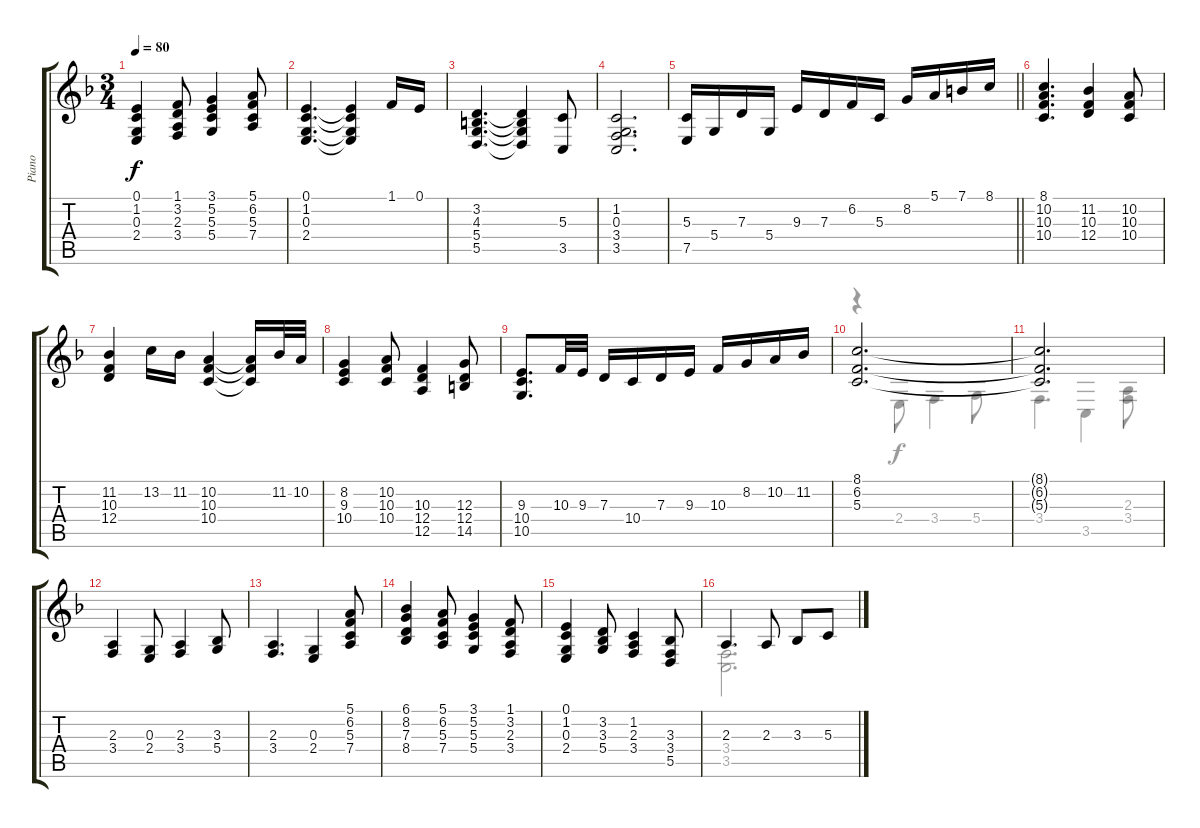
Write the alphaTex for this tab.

\track ("Piano" "Piano") {instrument acousticgrandpiano}
\staff {score tabs}
\tuning (E4 B3 G3 D3 A2 E2) {hide}
\voice
\ts (3 4)
\tempo 80
\clef g2
\ks f
(0.1 1.2 0.3 2.4).4{dy f} (1.1 3.2 2.3 3.4).8 (3.1 5.2 5.3 5.4).4 (5.1 6.2 5.3 7.4).8 |
(0.1 1.2 0.3 2.4).4{d} (0.1{t} 1.2{t} 0.3{t} 2.4{t}).4 1.1.16 0.1.16 |
(3.2 4.3 5.4 5.5).4{d} (3.2{t} 4.3{t} 5.4{t} 5.5{t}).4 (5.3 3.5).8 |
(1.2 0.3 3.4 3.5).2{d} |
\barLineRight lightlight
(5.3 7.5).16 5.4.16 7.3.16 5.4.16 9.3.16 7.3.16 6.2.16 5.3.16 8.2.16 5.1.16 7.1.16 8.1.16 |
(8.1 10.2 10.3 10.4).4{d} (11.2 10.3 12.4).4 (10.2 10.3 10.4).8 |
(11.2 10.3 12.4).4 13.2.16 11.2.16 (10.2 10.3 10.4).4 (10.2{t} 10.3{t} 10.4{t}).16 11.2.32 10.2.32 |
(8.2 9.3 10.4).4 (10.2 10.3 10.4).8 (10.3 12.4 12.5).4 (12.3 12.4 14.5).8 |
(9.3 10.4 10.5).8{d} 10.3.32 9.3.32 7.3.16 10.4.16 7.3.16 9.3.16 10.3.16 8.2.16 10.2.16 11.2.16 |
(8.1 6.2 5.3).2{d} |
(8.1{t} 6.2{t} 5.3{t}).2{d} |
(2.3 3.4).4 (0.3 2.4).8 (2.3 3.4).4 (3.3 5.4).8 |
(2.3 3.4).4{d} (0.3 2.4).4 (5.1 6.2 5.3 7.4).8 |
(6.1 8.2 7.3 8.4).4 (5.1 6.2 5.3 7.4).8 (3.1 5.2 5.3 5.4).4 (1.1 3.2 2.3 3.4).8 |
(0.1 1.2 0.3 2.4).4 (3.2 3.3 5.4).8 (1.2 2.3 3.4).4 (3.3 3.4 5.5).8 |
2.3.4{d} 2.3.8 3.3.8 5.3.8
\voice
\clef g2
\ottava regular
\simile none
\ks f
|
|
|
|
\barLineRight lightlight
|
|
|
|
|
r.4 2.4.8 3.4.4 5.4.8 |
3.4.4{d} 3.5.4 (2.3 3.4).8 |
|
|
|
|
(3.4 3.5).2{d}
